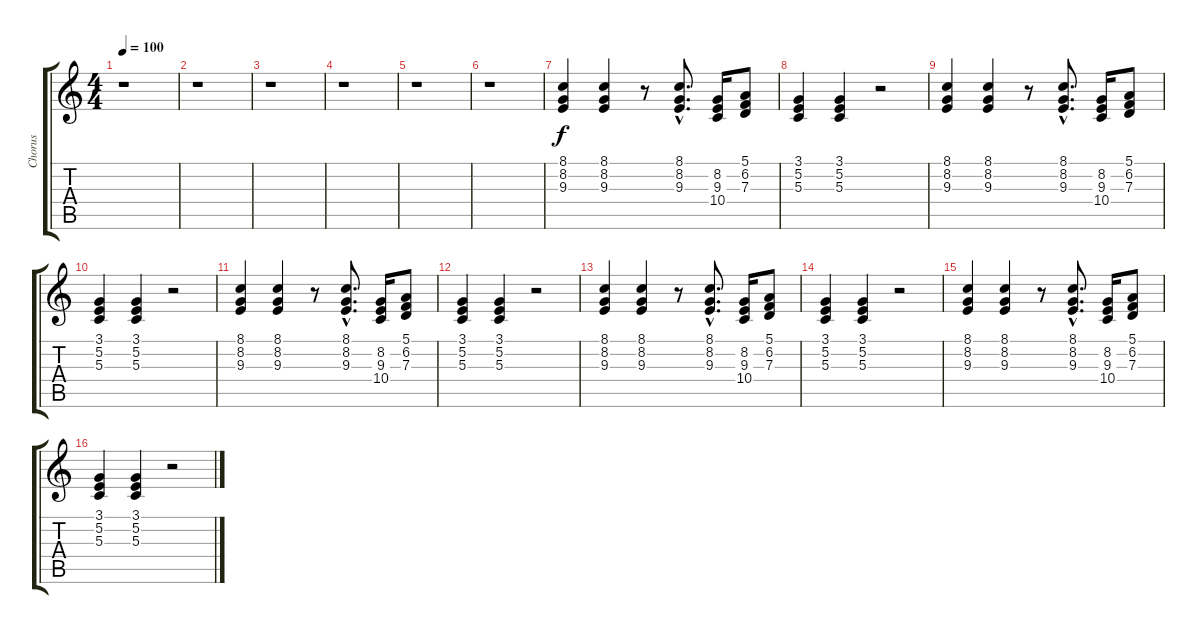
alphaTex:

\track ("Chorus" "Chorus") {instrument clarinet}
\staff {score tabs}
\tuning (E4 B3 G3 D3 A2 E2) {hide}
\ts (4 4)
\tempo 100
\clef g2
\ks c
r.1{dy f} |
r.1 |
r.1 |
r.1 |
r.1 |
r.1 |
(8.1 8.2 9.3).4 (8.1 8.2 9.3).4 r.8 (8.1{hac} 8.2{hac} 9.3{hac}).8{d} (8.2 9.3 10.4).16 (5.1 6.2 7.3).8 |
(3.1 5.2 5.3).4 (3.1 5.2 5.3).4 r.2 |
(8.1 8.2 9.3).4 (8.1 8.2 9.3).4 r.8 (8.1{hac} 8.2{hac} 9.3{hac}).8{d} (8.2 9.3 10.4).16 (5.1 6.2 7.3).8 |
(3.1 5.2 5.3).4 (3.1 5.2 5.3).4 r.2 |
(8.1 8.2 9.3).4{volume 12} (8.1 8.2 9.3).4 r.8 (8.1{hac} 8.2{hac} 9.3{hac}).8{d} (8.2 9.3 10.4).16 (5.1 6.2 7.3).8 |
(3.1 5.2 5.3).4 (3.1 5.2 5.3).4 r.2 |
(8.1 8.2 9.3).4{volume 10} (8.1 8.2 9.3).4 r.8 (8.1{hac} 8.2{hac} 9.3{hac}).8{d} (8.2 9.3 10.4).16 (5.1 6.2 7.3).8 |
(3.1 5.2 5.3).4 (3.1 5.2 5.3).4 r.2 |
(8.1 8.2 9.3).4{volume 8} (8.1 8.2 9.3).4 r.8 (8.1{hac} 8.2{hac} 9.3{hac}).8{d} (8.2 9.3 10.4).16 (5.1 6.2 7.3).8 |
(3.1 5.2 5.3).4 (3.1 5.2 5.3).4 r.2
